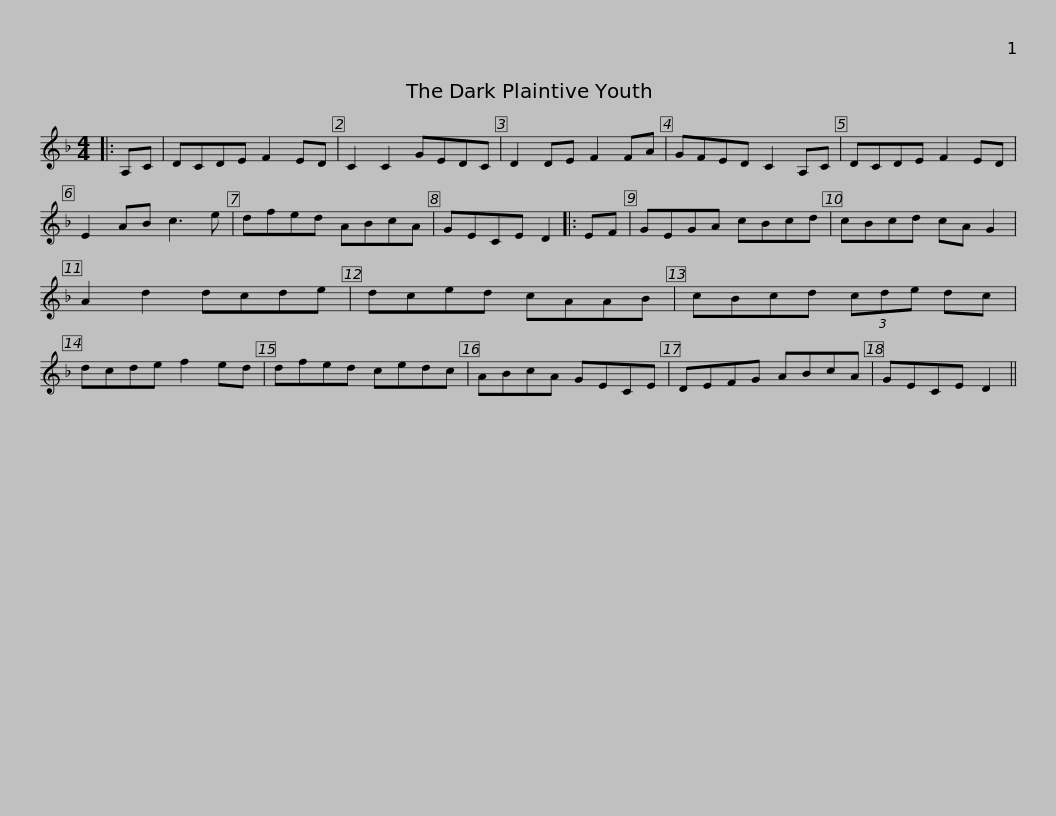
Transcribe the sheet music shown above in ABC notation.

X:1
L:1/8
M:4/4
I:linebreak $
K:Dmin
V:1 treble
V:1
|: A,C | DCDE F2 ED | C2 C2 GEDC | D2 DE F2 FA | GFED C2 A,C | %5
 DCDE F2 ED |$ E2 AB c3 e | dfed ABcA | GECE D2 |: EF | %10
 GEGA cBcd | cBcd cA G2 | A2 d2 dcde |$ dced cAAB | cBcd (3cde dc | %15
 dcde f2 ed | dfed cedc | ABcA GECE |$ DEFG ABcA | GECE D2 || %20
